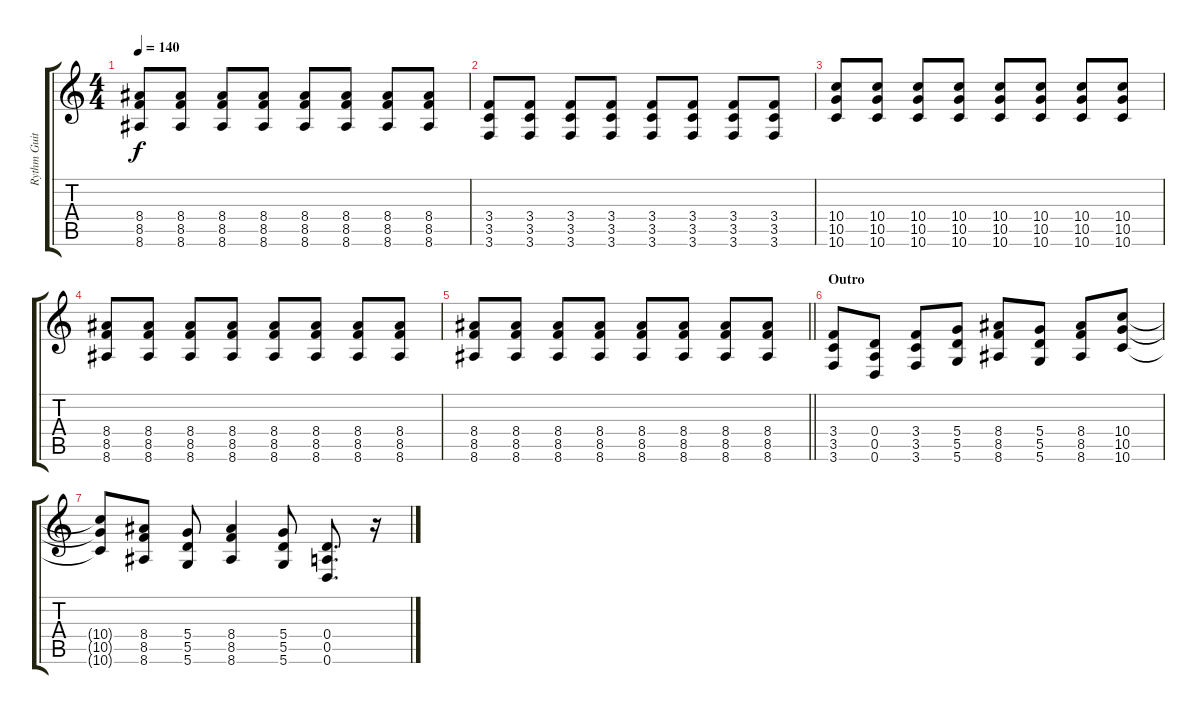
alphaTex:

\track ("Rythm Guitar" "Rythm Guit") {instrument distortionguitar}
\staff {score tabs}
\tuning (E4 B3 G3 D3 A2 D2) {hide}
\ts (4 4)
\tempo 140
\clef g2
\ks c
(8.4 8.5 8.6).8{dy f} (8.4 8.5 8.6).8 (8.4 8.5 8.6).8 (8.4 8.5 8.6).8 (8.4 8.5 8.6).8 (8.4 8.5 8.6).8 (8.4 8.5 8.6).8 (8.4 8.5 8.6).8 |
(3.4 3.5 3.6).8 (3.4 3.5 3.6).8 (3.4 3.5 3.6).8 (3.4 3.5 3.6).8 (3.4 3.5 3.6).8 (3.4 3.5 3.6).8 (3.4 3.5 3.6).8 (3.4 3.5 3.6).8 |
(10.4 10.5 10.6).8 (10.4 10.5 10.6).8 (10.4 10.5 10.6).8 (10.4 10.5 10.6).8 (10.4 10.5 10.6).8 (10.4 10.5 10.6).8 (10.4 10.5 10.6).8 (10.4 10.5 10.6).8 |
(8.4 8.5 8.6).8 (8.4 8.5 8.6).8 (8.4 8.5 8.6).8 (8.4 8.5 8.6).8 (8.4 8.5 8.6).8 (8.4 8.5 8.6).8 (8.4 8.5 8.6).8 (8.4 8.5 8.6).8 |
\barLineRight lightlight
(8.4 8.5 8.6).8 (8.4 8.5 8.6).8 (8.4 8.5 8.6).8 (8.4 8.5 8.6).8 (8.4 8.5 8.6).8 (8.4 8.5 8.6).8 (8.4 8.5 8.6).8 (8.4 8.5 8.6).8 |
\section ("" "Outro")
(3.4 3.5 3.6).8 (0.4 0.5 0.6).8 (3.4 3.5 3.6).8 (5.4 5.5 5.6).8 (8.4 8.5 8.6).8 (5.4 5.5 5.6).8 (8.4 8.5 8.6).8 (10.4 10.5 10.6).8 |
(10.4{t} 10.5{t} 10.6{t}).8 (8.4 8.5 8.6).8 (5.4 5.5 5.6).8 (8.4 8.5 8.6).4 (5.4 5.5 5.6).8 (0.4 0.5 0.6).8{d} r.16
